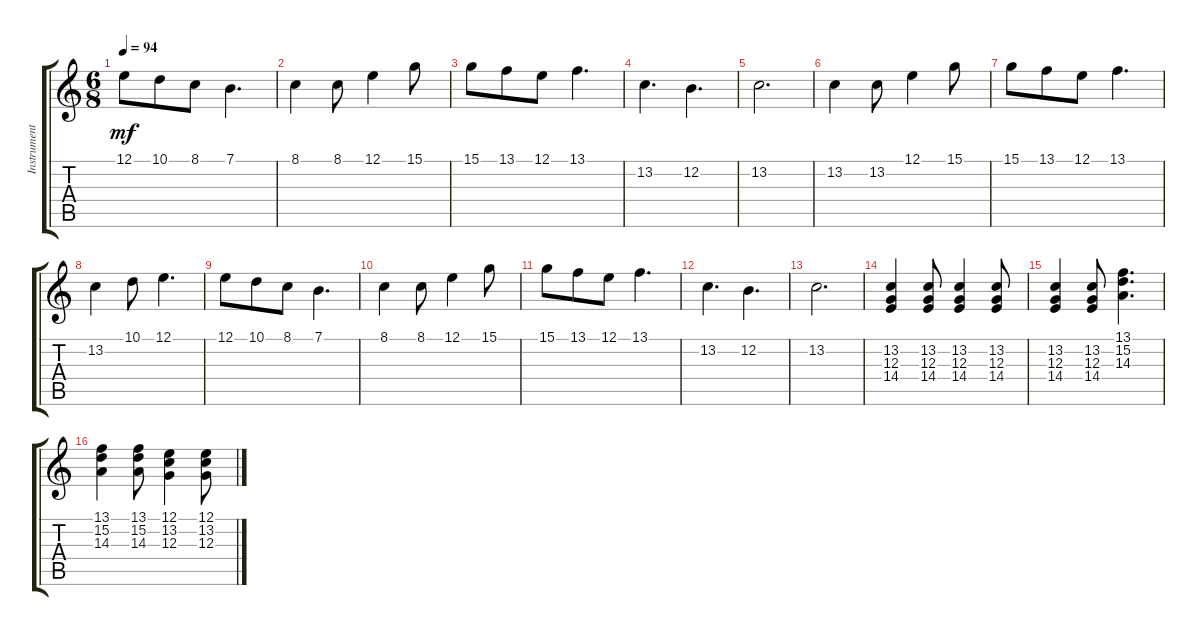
\track ("Instrument 4 (French Horn)" "Instrument") {instrument frenchhorn}
\staff {score tabs}
\tuning (E4 B3 G3 D3 A2 E2) {hide}
\ts (6 8)
\tempo 94
\clef g2
\ks c
12.1.8{dy mf} 10.1.8 8.1.8 7.1.4{d} |
8.1.4 8.1.8 12.1.4 15.1.8 |
15.1.8 13.1.8 12.1.8 13.1.4{d} |
13.2.4{d} 12.2.4{d} |
13.2.2{d} |
13.2.4 13.2.8 12.1.4 15.1.8 |
15.1.8 13.1.8 12.1.8 13.1.4{d} |
13.2.4 10.1.8 12.1.4{d} |
12.1.8 10.1.8 8.1.8 7.1.4{d} |
8.1.4 8.1.8 12.1.4 15.1.8 |
15.1.8 13.1.8 12.1.8 13.1.4{d} |
13.2.4{d} 12.2.4{d} |
13.2.2{d} |
(13.2 12.3 14.4).4{instrument recorder} (13.2 12.3 14.4).8 (13.2 12.3 14.4).4 (13.2 12.3 14.4).8 |
(13.2 12.3 14.4).4 (13.2 12.3 14.4).8 (13.1 15.2 14.3).4{d} |
(13.1 15.2 14.3).4 (13.1 15.2 14.3).8 (12.1 13.2 12.3).4 (12.1 13.2 12.3).8
